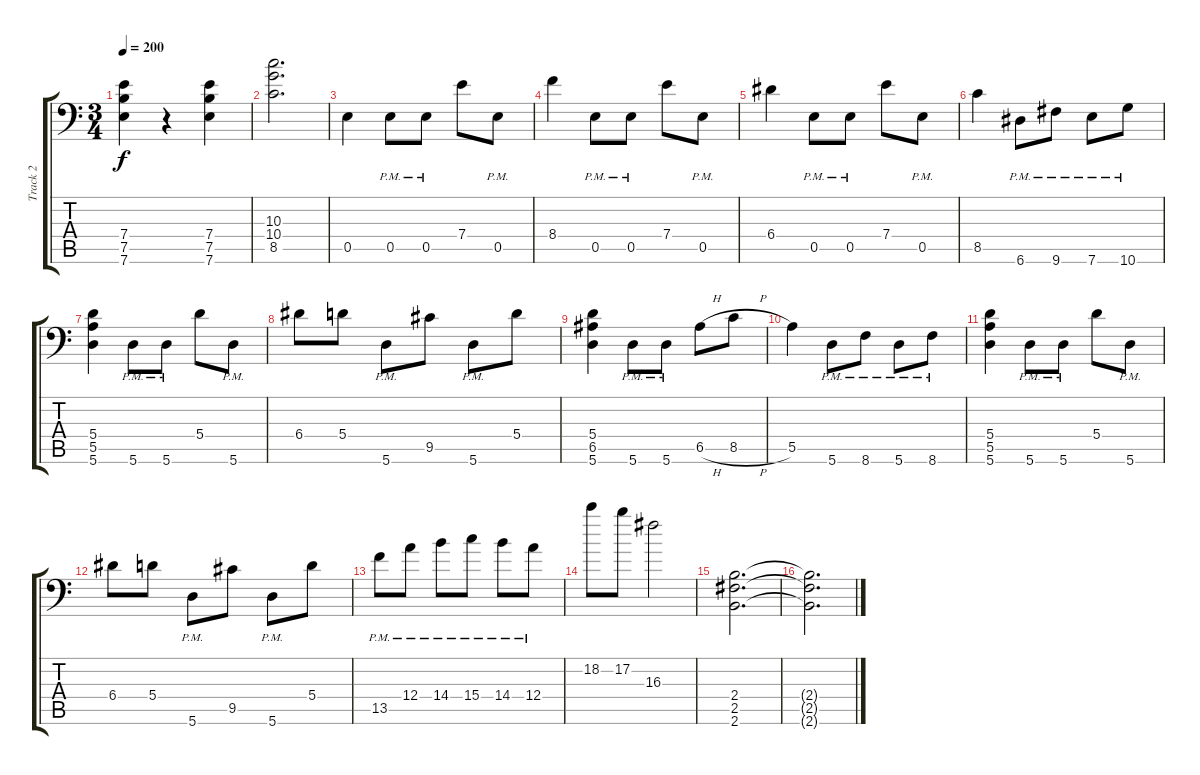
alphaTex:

\track ("Track 2" "Track 2") {instrument distortionguitar}
\staff {score tabs}
\tuning (B3 Gb3 D3 A2 E2 A1) {hide}
\ts (3 4)
\tempo 200
\clef f4
\ks c
(7.4 7.5 7.6).4{dy f} r.4 (7.4 7.5 7.6).4 |
(10.3 10.4 8.5).2{d} |
0.5.4 0.5{pm}.8 0.5{pm}.8 7.4.8 0.5{pm}.8 |
8.4.4 0.5{pm}.8 0.5{pm}.8 7.4.8 0.5{pm}.8 |
6.4.4 0.5{pm}.8 0.5{pm}.8 7.4.8 0.5{pm}.8 |
8.5.4 6.6{pm}.8 9.6{pm}.8 7.6{pm}.8 10.6{pm}.8 |
(5.4 5.5 5.6).4 5.6{pm}.8 5.6{pm}.8 5.4.8 5.6{pm}.8 |
6.4.8 5.4.8 5.6{pm}.8 9.5.8 5.6{pm}.8 5.4.8 |
(5.4 6.5 5.6).4 5.6{pm}.8 5.6{pm}.8 6.5{h}.8 8.5{h}.8 |
5.5.4 5.6{pm}.8 8.6{pm}.8 5.6{pm}.8 8.6{pm}.8 |
(5.4 5.5 5.6).4 5.6{pm}.8 5.6{pm}.8 5.4.8 5.6{pm}.8 |
6.4.8 5.4.8 5.6{pm}.8 9.5.8 5.6{pm}.8 5.4.8 |
13.5{pm}.8 12.4{pm}.8 14.4{pm}.8 15.4{pm}.8 14.4{pm}.8 12.4{pm}.8 |
18.2.8 17.2.8 16.3.2 |
(2.4 2.5 2.6).2{d} |
(2.4{t} 2.5{t} 2.6{t}).2{d}
